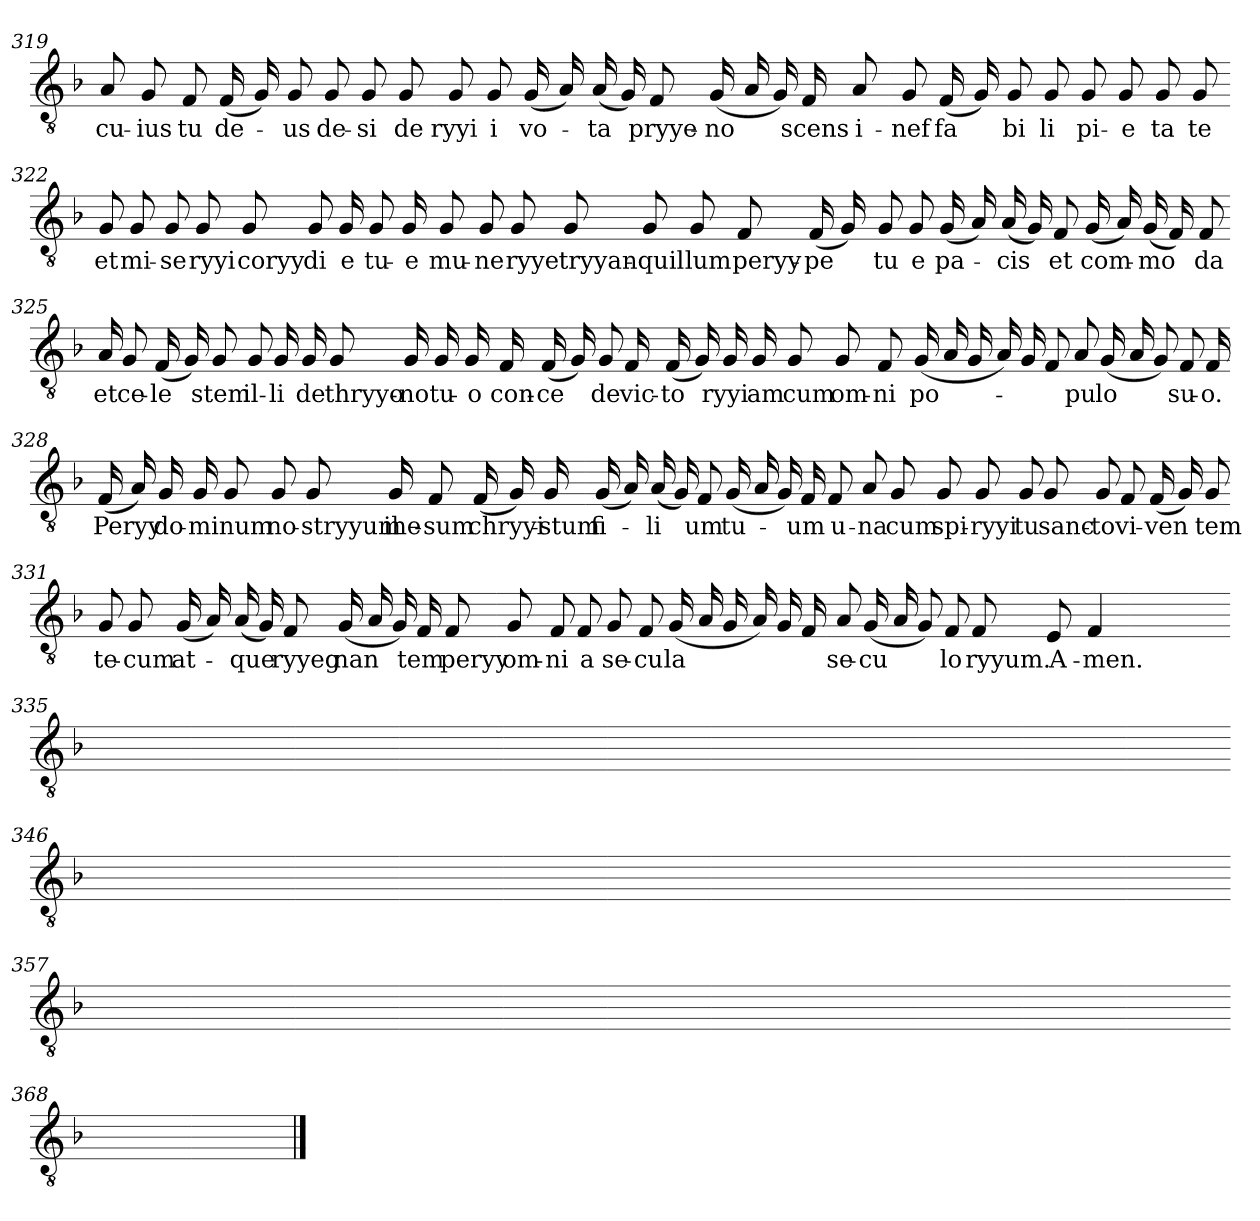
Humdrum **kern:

**kern	**text
*part1	*part1
*staff1	*staff1
*clefGv2	*
*k[b-]	*
=319	=319
8A	cu-
8G	-ius
8F	tu
(16F	de-
16G)	.
8G	-us
8G	de-
8G	si
8G	de
=320-	=320-
8G	ryyi
8G	-i
(16G	vo-
16A)	.
(16A	-ta
16G)	.
8F	pryye-
(16G	no
16A	.
16G)	.
16F	-scens
8A	i-
=321-	=321-
8G	nef
(16F	fa
16G)	.
8G	bi
8G	-li
8G	pi-
8G	e
8G	ta
8G	-te
=322-	=322-
8G	et
8G	mi-
8G	se
8G	ryyi
8G	coryy
8G	di
16G	-e
8G	tu-
16G	-e
=323-	=323-
8G	mu-
8G	ne
8G	-ryye
8G	tryyan-
8G	quil
8G	-lum
8F	peryy-
(16F	pe
16G)	.
=324-	=324-
8G	tu
8G	-e
(16G	pa-
16A)	.
(16A	-cis
16G)	.
8F	et
(16G	com-
16A)	.
(16G	mo
16F)	.
8F	-da
=325-	=325-
16A	et
8G	ce-
(16F	le
16G)	.
8G	-stem
8G	il-
16G	-li
16G	de
8G	thryyo-
16G	-no
16G	tu-
16G	-o
=326-	=326-
16F	con-
(16F	ce
16G)	.
8G	-de
16F	vic-
(16F	to
16G)	.
16G	ryyi
16G	-am
8G	cum
8G	om-
8F	-ni
=327-	=327-
(16G	po-
16A	.
16G	.
16A)	.
16G	.
8F	.
8A	pu
(16G	-lo
16A	.
8G)	.
8F	su-
16F	-o.
=328-	=328-
(16F	Peryy
16A)	.
16G	do-
16G	mi
8G	-num
8G	no-
8G	-stryyum
16G	ihe-
8F	-sum
(16F	chryyi-
16G)	.
16G	-stum
=329-	=329-
(16G	fi-
16A)	.
(16A	li
16G)	.
8F	-um
(16G	tu-
16A	.
16G)	.
16F	-um
8F	u-
8A	-na
8G	cum
=330-	=330-
8G	spi-
8G	ryyi
8G	-tu
8G	sanc-
8G	-to
8F	vi-
(16F	ven
16G)	.
8G	-tem
=331-	=331-
8G	te-
8G	-cum
(16G	at-
16A)	.
(16A	que
16G)	.
8F	ryyeg
(16G	nan
16A	.
16G)	.
16F	-tem
8F	peryy
=332-	=332-
8G	om-
8F	ni
8F	-a
8G	se-
8F	cu
(16G	-la
16A	.
16G	.
16A)	.
16G	.
16F	.
=333-	=333-
8A	se-
(16G	cu
16A	.
8G)	.
8F	lo
8F	-ryyum.
8E	A-
4F	-men.
=334-	=334-
1ryy	.
=335-	=335-
1ryy	.
=336-	=336-
1ryy	.
=337-	=337-
1ryy	.
=338-	=338-
1ryy	.
=339-	=339-
1ryy	.
=340-	=340-
1ryy	.
=341-	=341-
1ryy	.
=342-	=342-
1ryy	.
=343-	=343-
1ryy	.
=344-	=344-
1ryy	.
=345-	=345-
1ryy	.
=346-	=346-
1ryy	.
=347-	=347-
1ryy	.
=348-	=348-
1ryy	.
=349-	=349-
1ryy	.
=350-	=350-
1ryy	.
=351-	=351-
1ryy	.
=352-	=352-
1ryy	.
=353-	=353-
1ryy	.
=354-	=354-
1ryy	.
=355-	=355-
1ryy	.
=356-	=356-
1ryy	.
=357-	=357-
1ryy	.
=358-	=358-
1ryy	.
=359-	=359-
1ryy	.
=360-	=360-
1ryy	.
=361-	=361-
1ryy	.
=362-	=362-
1ryy	.
=363-	=363-
1ryy	.
=364-	=364-
1ryy	.
=365-	=365-
1ryy	.
=366-	=366-
1ryy	.
=367-	=367-
1ryy	.
=368-	=368-
1ryy	.
=369-	=369-
1ryy	.
==	==
*-	*-
